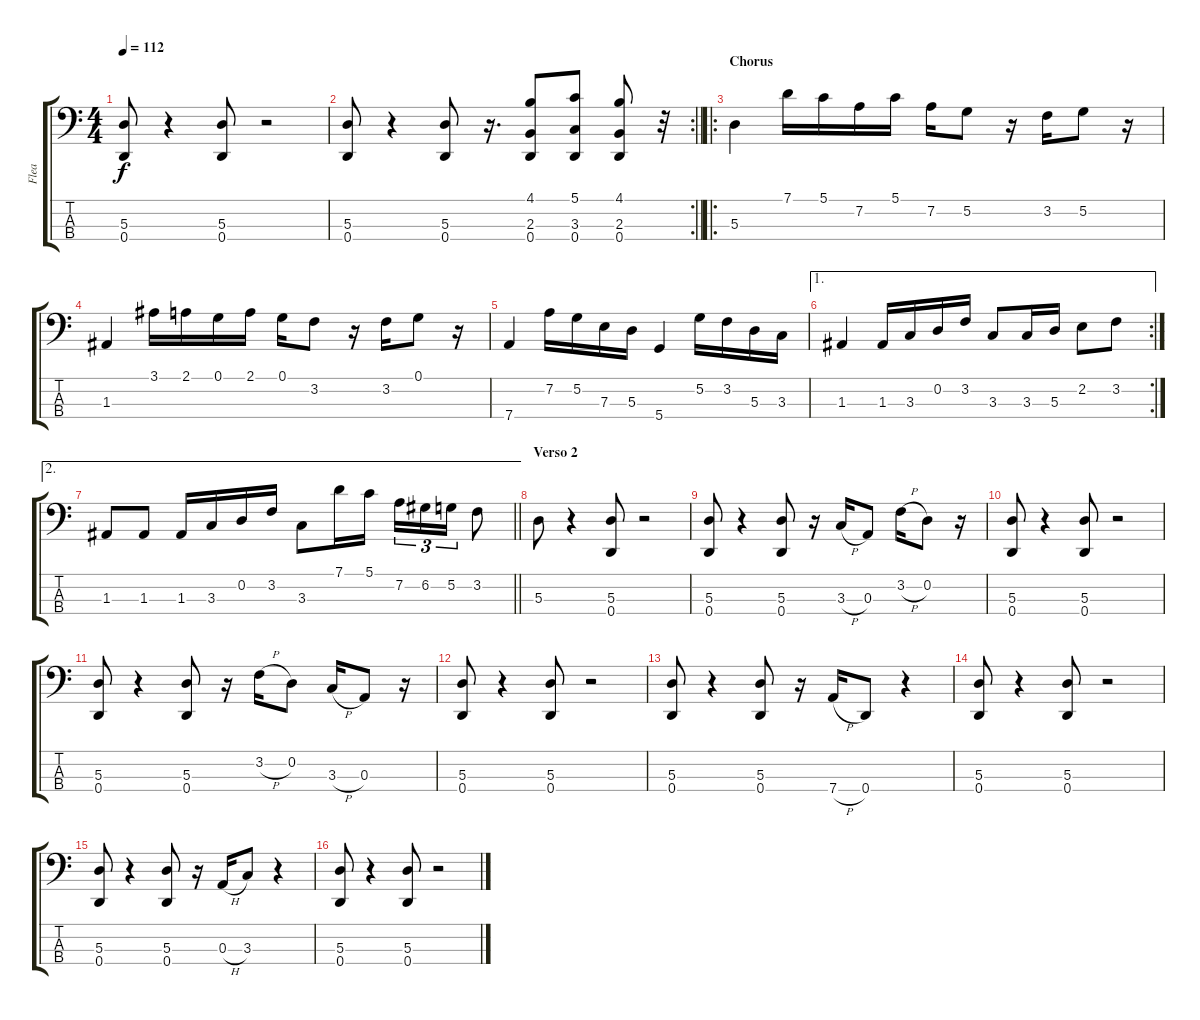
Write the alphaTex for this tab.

\track ("Flea" "Flea") {instrument electricbassfinger}
\staff {score tabs}
\tuning (G2 D2 A1 D1) {hide}
\ts (4 4)
\tempo 112
\clef f4
\ks c
(5.3 0.4).8{dy f} r.4 (5.3 0.4).8 r.2 |
\rc 2
\barLineRight lightlight
(5.3 0.4).8 r.4 (5.3 0.4).8 r.16{d} (4.1 2.3 0.4).8 (5.1 3.3 0.4).8 (4.1 2.3 0.4).8 r.32 |
\ro
\section ("" "Chorus")
5.3.4 7.1.16 5.1.16 7.2.16 5.1.16 7.2.16 5.2.8 r.16 3.2.16 5.2.8 r.16 |
1.3.4 3.1.16 2.1.16 0.1.16 2.1.16 0.1.16 3.2.8 r.16 3.2.16 0.1.8 r.16 |
7.4.4 7.2.16 5.2.16 7.3.16 5.3.16 5.4.4 5.2.16 3.2.16 5.3.16 3.3.16 |
\ae 1
\rc 2
1.3.4 1.3.16 3.3.16 0.2.16 3.2.16 3.3.8 3.3.16 5.3.16 2.2.8 3.2.8 |
\ae 2
\barLineRight lightlight
1.3.8 1.3.8 1.3.16 3.3.16 0.2.16 3.2.16 3.3.8 7.1.16 5.1.16 7.2.16{tu (3 2)} 6.2.16{tu (3 2)} 5.2.16{tu (3 2)} 3.2.8 |
\section ("" "Verso 2")
5.3.8 r.4 (5.3 0.4).8 r.2 |
(5.3 0.4).8 r.4 (5.3 0.4).8 r.16 3.3{h}.16 0.3.8 3.2{h}.16 0.2.8 r.16 |
(5.3 0.4).8 r.4 (5.3 0.4).8 r.2 |
(5.3 0.4).8 r.4 (5.3 0.4).8 r.16 3.2{h}.16 0.2.8 3.3{h}.16 0.3.8 r.16 |
(5.3 0.4).8 r.4 (5.3 0.4).8 r.2 |
(5.3 0.4).8 r.4 (5.3 0.4).8 r.16 7.4{h}.16 0.4.8 r.4 |
(5.3 0.4).8 r.4 (5.3 0.4).8 r.2 |
(5.3 0.4).8 r.4 (5.3 0.4).8 r.16 0.3{h}.16 3.3.8 r.4 |
(5.3 0.4).8 r.4 (5.3 0.4).8 r.2
